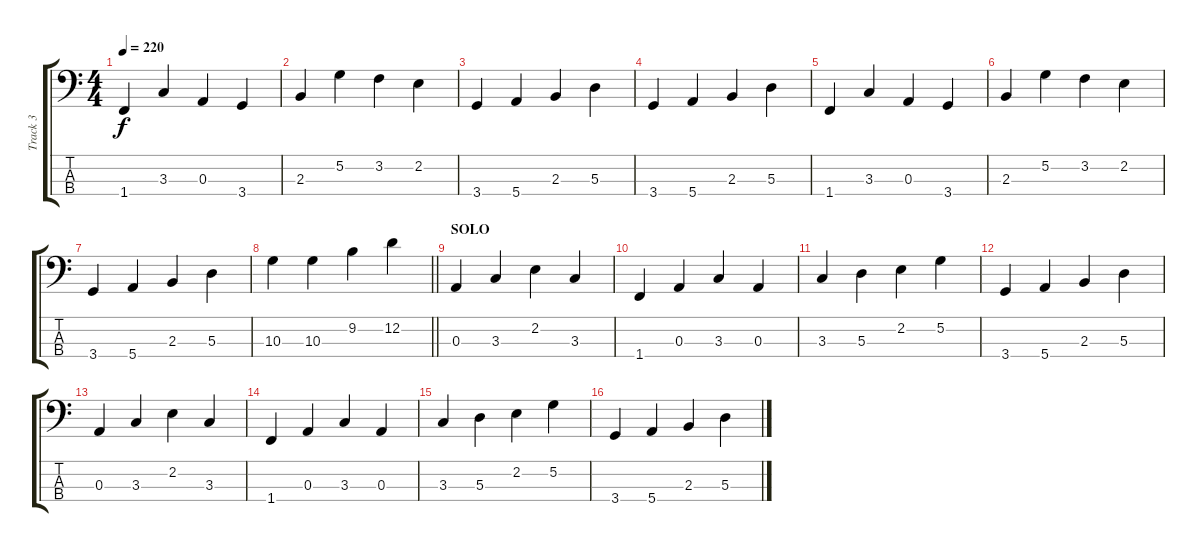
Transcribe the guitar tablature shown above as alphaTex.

\track ("Track 3" "Track 3") {instrument electricbassfinger}
\staff {score tabs}
\tuning (G2 D2 A1 E1) {hide}
\ts (4 4)
\tempo 220
\clef f4
\ks c
1.4.4{dy f} 3.3.4 0.3.4 3.4.4 |
2.3.4 5.2.4 3.2.4 2.2.4 |
3.4.4 5.4.4 2.3.4 5.3.4 |
3.4.4 5.4.4 2.3.4 5.3.4 |
1.4.4 3.3.4 0.3.4 3.4.4 |
2.3.4 5.2.4 3.2.4 2.2.4 |
3.4.4 5.4.4 2.3.4 5.3.4 |
\barLineRight lightlight
10.3.4 10.3.4 9.2.4 12.2.4 |
\section ("" "SOLO")
0.3.4 3.3.4 2.2.4 3.3.4 |
1.4.4 0.3.4 3.3.4 0.3.4 |
3.3.4 5.3.4 2.2.4 5.2.4 |
3.4.4 5.4.4 2.3.4 5.3.4 |
0.3.4 3.3.4 2.2.4 3.3.4 |
1.4.4 0.3.4 3.3.4 0.3.4 |
3.3.4 5.3.4 2.2.4 5.2.4 |
3.4.4 5.4.4 2.3.4 5.3.4
